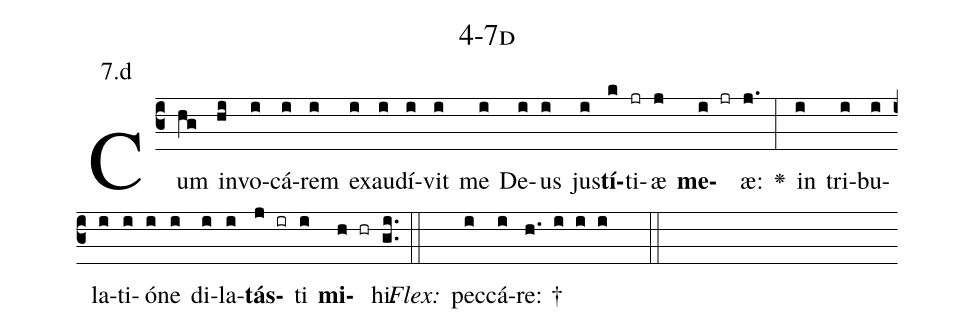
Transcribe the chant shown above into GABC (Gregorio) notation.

name: 4-7d;
annotation: 7.d;
%%
(c3)Cum(hg) in(hi)vo(i)cá(i)rem(i) ex(i)au(i)dí(i)vit(i) me(i) De(i)us(i) jus(i)<b>tí</b>(k)ti(jr)æ(j) <b>me</b>(i jr)æ:(j.) <v>\greheightstar</v>(:) in(i) tri(i)bu(i)la(i)ti(i)ó(i)ne(i) di(i)la(i)<b>tás</b>(j ir)ti(i) <b>mi</b>(h hr)hi.(gi..) (::)
<i>Flex:</i>()  pec(i)cá(i)re: †(h. i i i  ::)

%E(i) u(i) o(j) u(i) a(h) e.(gi..) (::)
